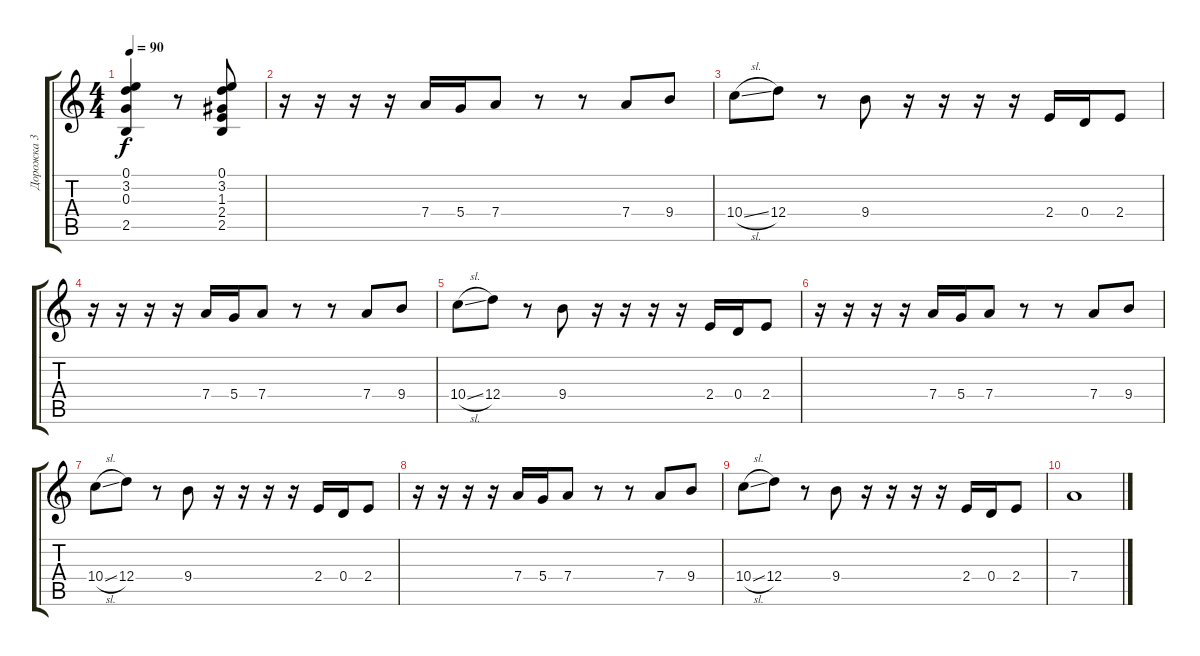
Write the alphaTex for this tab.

\track ("Дорожка 3" "Дорожка 3") {instrument acousticguitarsteel}
\staff {score tabs}
\tuning (E4 B3 G3 D3 A2 E2) {hide}
\ts (4 4)
\tempo 90
\clef g2
\ks c
(0.1 3.2 0.3 2.5).4{dy f} r.8 (0.1 3.2 1.3 2.4 2.5).8 |
r.16 r.16 r.16 r.16 7.4.16 5.4.16 7.4.8 r.8 r.8 7.4.8 9.4.8 |
10.4{sl}.8 12.4.8 r.8 9.4.8 r.16 r.16 r.16 r.16 2.4.16 0.4.16 2.4.8 |
r.16 r.16 r.16 r.16 7.4.16 5.4.16 7.4.8 r.8 r.8 7.4.8 9.4.8 |
10.4{sl}.8 12.4.8 r.8 9.4.8 r.16 r.16 r.16 r.16 2.4.16 0.4.16 2.4.8 |
r.16 r.16 r.16 r.16 7.4.16 5.4.16 7.4.8 r.8 r.8 7.4.8 9.4.8 |
10.4{sl}.8 12.4.8 r.8 9.4.8 r.16 r.16 r.16 r.16 2.4.16 0.4.16 2.4.8 |
r.16 r.16 r.16 r.16 7.4.16 5.4.16 7.4.8 r.8 r.8 7.4.8 9.4.8 |
10.4{sl}.8 12.4.8 r.8 9.4.8 r.16 r.16 r.16 r.16 2.4.16 0.4.16 2.4.8 |
7.4.1
